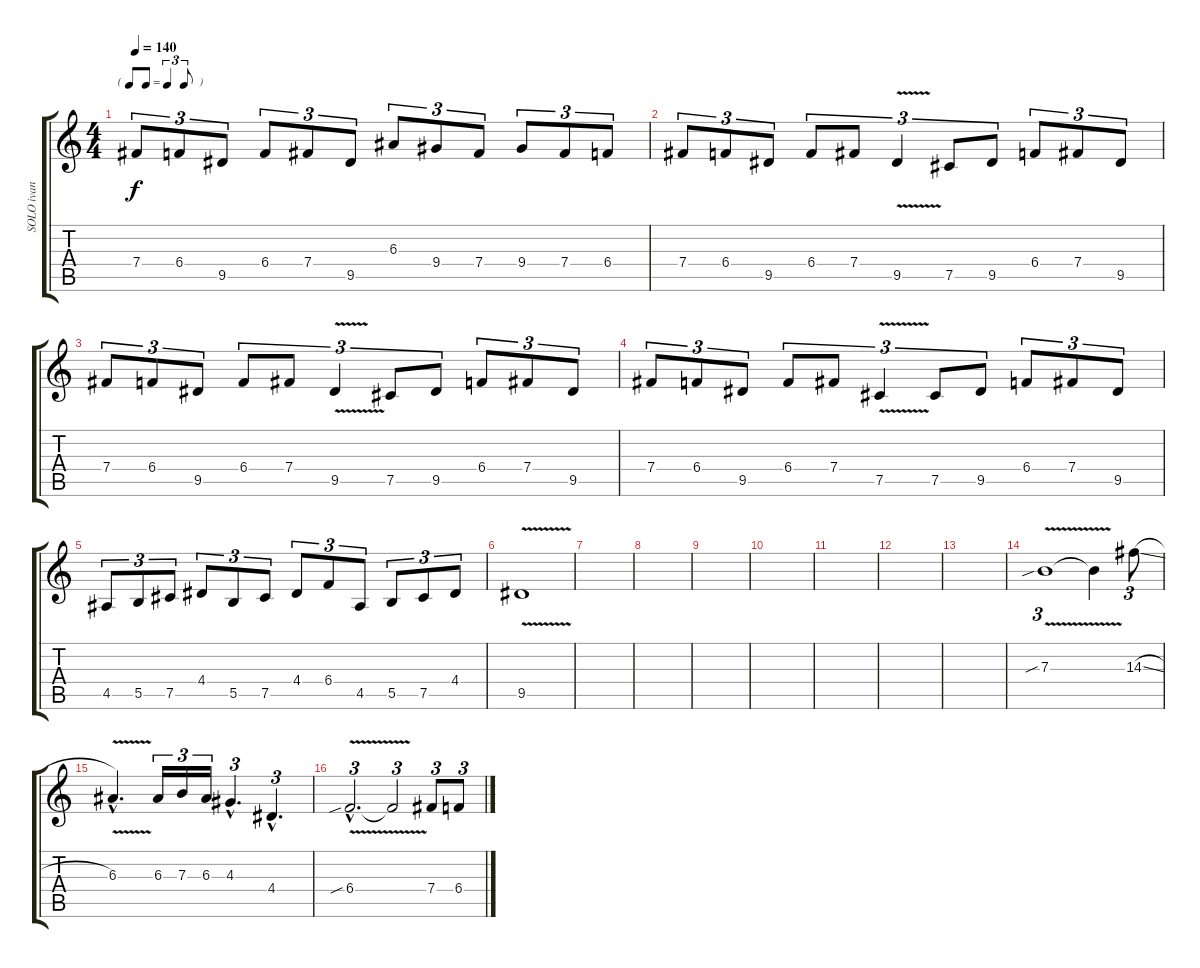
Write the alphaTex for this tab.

\track ("SOLO ivan" "SOLO ivan") {instrument overdrivenguitar}
\staff {score tabs}
\tuning (Db4 Ab3 E3 B2 Gb2 B1) {hide}
\ts (4 4)
\tf triplet8th
\tempo 140
\clef g2
\ks c
7.4.8{tu (3 2) dy f} 6.4.8{tu (3 2)} 9.5.8{tu (3 2)} 6.4.8{tu (3 2)} 7.4.8{tu (3 2)} 9.5.8{tu (3 2)} 6.3.8{tu (3 2)} 9.4.8{tu (3 2)} 7.4.8{tu (3 2)} 9.4.8{tu (3 2)} 7.4.8{tu (3 2)} 6.4.8{tu (3 2)} |
7.4.8{tu (3 2)} 6.4.8{tu (3 2)} 9.5.8{tu (3 2)} 6.4.8{tu (3 2)} 7.4.8{tu (3 2)} 9.5{v}.4{tu (3 2)} 7.5.8{tu (3 2)} 9.5.8{tu (3 2)} 6.4.8{tu (3 2)} 7.4.8{tu (3 2)} 9.5.8{tu (3 2)} |
7.4.8{tu (3 2)} 6.4.8{tu (3 2)} 9.5.8{tu (3 2)} 6.4.8{tu (3 2)} 7.4.8{tu (3 2)} 9.5{v}.4{tu (3 2)} 7.5.8{tu (3 2)} 9.5.8{tu (3 2)} 6.4.8{tu (3 2)} 7.4.8{tu (3 2)} 9.5.8{tu (3 2)} |
7.4.8{tu (3 2)} 6.4.8{tu (3 2)} 9.5.8{tu (3 2)} 6.4.8{tu (3 2)} 7.4.8{tu (3 2)} 7.5{v}.4{tu (3 2)} 7.5.8{tu (3 2)} 9.5.8{tu (3 2)} 6.4.8{tu (3 2)} 7.4.8{tu (3 2)} 9.5.8{tu (3 2)} |
4.5.8{tu (3 2)} 5.5.8{tu (3 2)} 7.5.8{tu (3 2)} 4.4.8{tu (3 2)} 5.5.8{tu (3 2)} 7.5.8{tu (3 2)} 4.4.8{tu (3 2)} 6.4.8{tu (3 2)} 4.5.8{tu (3 2)} 5.5.8{tu (3 2)} 7.5.8{tu (3 2)} 4.4.8{tu (3 2)} |
9.5{v}.1 |
|
|
|
|
|
|
|
7.3{v sib}.1{tu (3 2)} 7.3{t}.4 14.3{sl}.8{tu (3 2)} |
6.3{v hac}.4{d} 6.3.16{tu (3 2)} 7.3.16{tu (3 2)} 6.3.16{tu (3 2)} 4.3{hac}.4{d tu (3 2)} 4.4{hac}.4{d tu (3 2)} |
6.4{v sib hac}.2{d tu (3 2)} 6.4{t}.2{tu (3 2)} 7.4.8{tu (3 2)} 6.4.8{tu (3 2)}
